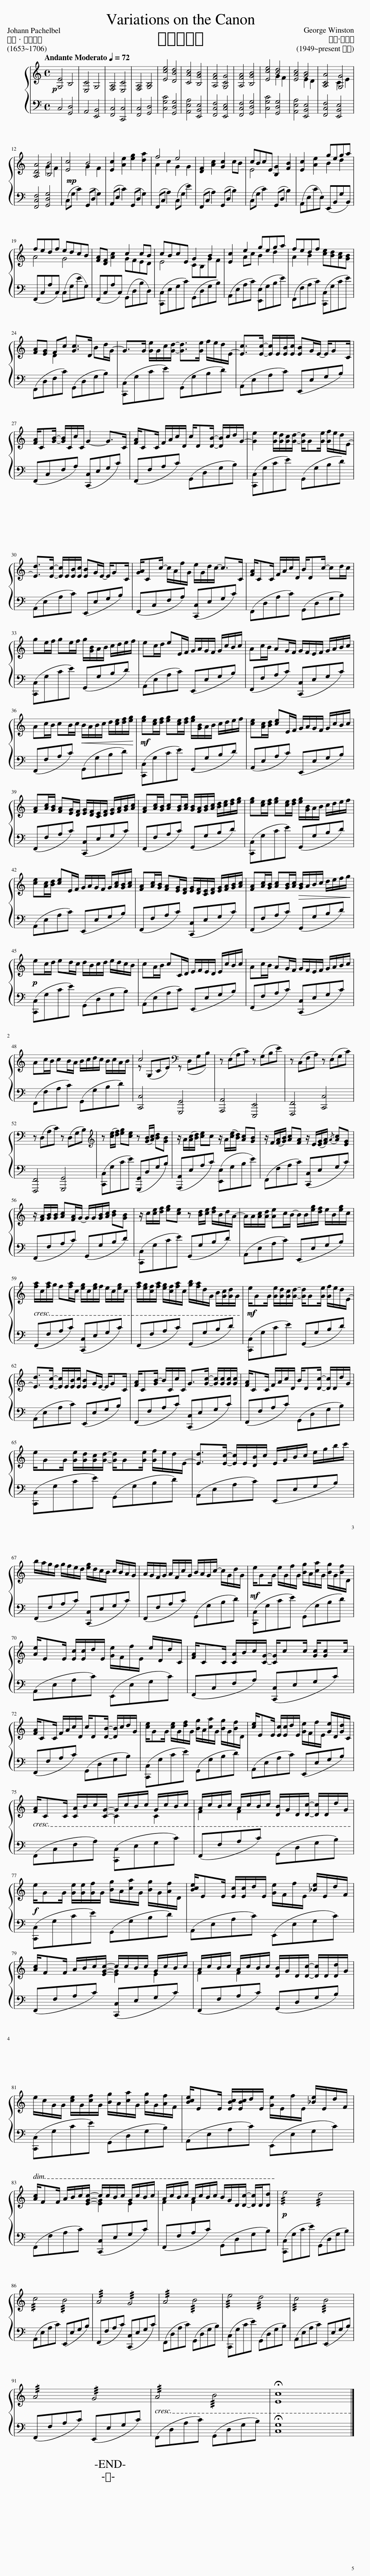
X:1
%%score { ( 1 3 ) | 2 }
L:1/8
Q:1/4=72
M:4/4
I:linebreak $
K:C
V:1 treble
V:3 treble
V:2 bass
V:1
!p! [G,E]4 B,4 | [E,C]4 G,4 | [F,A,]4 [E,C]4 | [F,A,]4 [G,B,]4 | [Ece]4 [DBd]4 | %5
 [CAc]4 [B,GB]4 | [A,FA]4 [G,CG]4 | [A,FA]4 [B,GB]4 | [Ece]4 [Bd]4 | [EAc]4 [GB]4 | %10
 [A,CA]4 [G,G]4 |$ [A,DA]4 [B,B]4 |!mp! [Ec]4 B4 | [Ec]2 [Ae]2 [eg]2 [da]2 | f4 e4 | %15
 [DF]2 [Ac]2 [Gc]2 cB | cBcE [B,G]2 [FB]2 | [Ec]2 [Ae]2 gega |$ A4 G4 | [FA][DF] [Ac]2 GFED | %20
 cBcE G2 B2 | [Ec]2 e2 gega | fedf [ce][Bd][Ac][GB] |$ [FA][EG] D2 [Gc]>D Bd/G/- | G>G [Ge]/G/c/[Gd]/- [Gd]>[Ge] f/e/d/E/- | %25
 [Ec]>[Ec]- [Ec]/E/[EB]/[Ec]/ [EB]G/E/- E/GC/ |$ [FA]/C[GB]/- [GB]/C/c/C/ G2- G>C | [FA]/CC/ F/A/c/D/ c/D[DB]/- [DB]/c/d/G/- | [Ge]2 [Ge]/[Gd]/[Gc]/[Gd]/- [Gd]/G[Ge]/ [Gf]/e/d/E/- |$ [Ed]>[Ec]- [Ec]/E/[EB]/[Ec]/ [EB]G/E/- E/GC/ | %30
 [GA]/Cc/- c/A/f/G/ e/G/d/c/- c>C | [FA]/CC/ F/A/c/D/ B/Dc/- cd/c/ |$ ge/f/ ge/f/ g/[GB]/A/B/ c/d/e/f/ | ec/d/ eE/F/ G/A/G/F/ G/c/B/c/ | Ac/B/ AG/F/ G/F/E/F/ G/A/B/c/ |$ %35
 Ac/B/ cB/c/!<(! B/A/B/c/ d/[ce]/[df]/[eg]/!<)! |!mf! [eg][ce]/[df]/ [eg][ce]/[df]/ [eg]/[GB]/A/B/ c/d/e/f/ | [ce][Ac]/[Bd]/ [ce]E/F/ G/A/G/F/ G/c/B/c/ |$ [FA][Ac]/[GB]/ [FA][EG]/[DF]/ [EG]/[DF]/[CE]/[DF]/ [EG]/[FA]/[GB]/[Ac]/ | [FA][Ac]/[GB]/ [Ac][GB]/[Ac]/ [GB]/[FA]/[GB]/[Ac]/ [Bd]/[ce]/[df]/[eg]/ | %40
 [eg][ce]/[df]/ [eg][ce]/[df]/ [eg]/[GB]/A/B/ c/d/e/f/ |$ [ce][Ac]/[Bd]/ [ce]E/F/ G/A/G/F/ G/[Ac]/[GB]/[Ac]/ | [FA][Ac]/[GB]/ [FA][EG]/[DF]/ [EG]/[DF]/[CE]/[DF]/ [EG]/[FA]/[GB]/[Ac]/ | [FA][Ac]/[GB]/ [Ac][GB]/[Ac]/!>(! [GB]/A/B/c/ d/e/f/g/!>)! |$!p! ec/d/ ed/c/ d/B/c/d/ e/d/c/B/ | %45
 cA/B/ cC/D/ E/F/E/D/ E/c/B/c/ | Ac/B/ AG/F/ G/F/E/F/ G/A/B/c/ |$ Ac/B/ cB/A/ B/c/d/c/ B/c/A/B/ | z (G,CE)[K:bass] z (D,G,B,) | z (E,A,C) z (G,B,E) | %50
 z (C,F,A,) z (E,G,C) |$ z (D,A,C) z (D,G,B,) |[K:treble] z ([ce]/[df]/) [eg][ce] z ([GB]/[Ac]/) [Bd][GB] | z/ A/([Ac]/[Bd]/) [ce]c z/ A/([ce]/[Bd]/) [Ac][GB] | z/ F/([FA]/[GB]/) [Ac][FA] z/ E/([EG]/[FA]/){/A} [Ac][EG] |$ %55
 z/ [FA]/[GB]/[GB]/ [Ac][FA]/G/- G/G/[GB]/[Ac]/ [Bd][GB] | z/ c/[ce]/[df]/ [eg][ce] z [Bd]/[ce]/ [df]/B/d/A/- | A/A/[Ac]/[Ad]/ [Ae]c/B/- B/B/[eg]/[df]/ e/B/[eg]/c/ |$ [fa]/c/[fa]/g/ f[fa]/c/ [eg]/c/[eg]/f/ e/c/[eg]/c/ | [fa]/[eg]/[cf]/[fa]/ [eg]/[cf]/[fa]/c/ [gb]/[fa]/d/G/ B/[Gc]/[Gd]/G/ | %60
!mf! e/GG/ [Ge]/[Gd]/[Gc]/[Gd]/- [Gd]/G[Ge]/ [Gf]/e/d/E/- |$ [Ed]>[Ec]- [Ec]/E/[EB]/[Ec]/ [EB]G/E/- E/GC/ | [FA]/C[GB-]/ B/C/c/C/ G>[Gc]- [Gc]/[Gc]/[Gc]/[Gc]/ | [FA]/CC/ F/A/c/D/ B/D[Dc]/- [Dc]/D/d/G/ |$ e/GG/ [Ge]/[Gd]/[Gc]/[Gd]/- [Gd]/G[Ge]/ [Gf]/e/d/E/- | %65
 [Ed]>[Ec]- [Ec]/E/[DB]/c/ E/G/B/c/ e/g/b/c'/ |$ b/a/g/f/ g/f/e/d/ [eg]/d/c/B/ c/B/A/G/ | A/G/F/G/ A/F/c/G/ B/A/G/c/- c/G/d/G/ | e/GG/ e/G/f/G/ [Bg]/A/[ca]/G/ [Bg]/G/[Bf]/D/ |$ [Ae]/EE/ [Ec]/[Ec]/d/E/ [Ge]/F/f/E/ e/D/d/C/ | %70
 [FA]/CC/ [CA]/B/c/[CG]/- [CG]/cc/ [Gc]/[Gc]c/ |$ [FA]/CC/ F/A/c/D/ c/D[DB]/- [DB]/c/d/G/ | [ce]/GG/ [ce]/G/[df]/G/ [Bg]/A/[ca]/G/ [Bg]/G/[Bf]/D/ | [ce]/EE/ [Ec]/[Ec]/d/E/ [Ge]/F/f/E/ [Ge]/D/[Gd]/C/ |$ [FA]/CC/ [CA]/B/c/G/- G/c/B/c/ G/c/B/c/ | %75
 A/c/B/c/ A/c/B/c/ [DB]/G/D/[Dc]/- [Dc]/D/d/G/ |$ e/GG/ [Ge]/[Ge]/[Gf]/G/ [Bg]/A/[ca]/G/ [Bg]/G/[Af]/D/ | [Bce]/EE/ [Ec]/[Ec]/d/E/ [Ge]/F/f/E/ [_Be]/E/d/F/ |$ [Ac]/FF/ A/B/c/c/- c/c/B/c/ G/c/B/c/ | A/c/B/c/ A/c/B/c/ [DB]/G/D/[Dc]/- [Dc]/D/[Dd]/G/ |$ %80
 e/c/G/G/ [ce]/G/[cf]/G/ [Bg]/A/[ca]/G/ [Bg]/G/[Af]/F/ | [Bce]/EE/ [EBc]/[EBc]/d/E/ [Ge]/E/f/E/ [_Be]/E/d/F/ |$ [Ac]/FF/ A/B/c/c/- c/c/B/c/ G/c/B/c/ | A/c/B/c/ A/c/B/c/ B/G/D/[Dc]/- [Dc]/D/[Dd] |!p! !///!e4 !///!d4 |$ %85
 !///!c4 !///!B4 | !///!A4 !///!G4 | !///!A4 !///!B4 | !///!e4 !///!d4 | !///!c4 !///!B4 |$ %90
 !///!A4 !///!G4 |[Q:1/4=70] !///!A4[Q:1/4=62] !///!B4[Q:1/4=68][Q:1/4=66][Q:1/4=64][Q:1/4=60][Q:1/4=58][Q:1/4=56] |[Q:1/4=54] !fermata![Ec]8 |] %93
V:2
 C,4 [G,,D,]4 | A,,4 [E,,B,,]4 | [F,,C,]4 [C,,C,]4 | [F,,C,]4 [G,,D,]4 | [C,G,C]4 [G,,D,G,]4 | %5
 [A,,E,A,]4 [E,,B,,E,]4 | [F,,C,F,]4 [E,,C,E,]4 | [F,,C,F,]4 [G,,D,G,]4 | [C,G,C]4 [G,,D,G,]4 | [A,,E,A,]4 [E,,B,,E,]4 | %10
 [F,,C,F,]4 [E,,B,,E,]4 |$ [F,,C,F,]4 [G,,D,G,]4 | (C,G, C2) (G,,D, G,2) | (A,,E, C2) (G,,D, G,2) | (F,,C, A,2) (C,G, E2) | %15
 (F,,C, A,2) (G,,D, B,2) | (C,G, C2) (G,,D, B,2) | (A,,E,CE,) (E,,B,,G,B,,) |$ (F,,C,A,C,) (C,G,EG,) | (F,,C,A,C,) (G,,D,B,D,) | %20
 ([C,,C,]E,G,C) (G,,D,G,B,) | (A,,E,A,C) ([E,,E,]G,B,E) | (F,,F,A,C) ([C,,C,]G,CE) |$ (F,,D,F,C) (G,,D,G,B,) | ([C,,C,]G,CE) (G,,G,B,D) | %25
 (A,,E,A,C) (E,,E,G,B,) |$ (F,,C,F,A,) ([C,,C,]E,G,C) | (F,,F,A,C) (G,,D,G,B,) | ([C,,C,]G,CE) (G,,G,B,D) |$ (A,,E,A,C) (E,,E,G,B,) | %30
 (F,,C,F,A,) ([C,,C,]E,G,C) | (F,,D,A,C) (G,,D,G,B,) |$ ([C,,C,]G,CE) (G,,G,B,D) | (A,,E,A,C) (E,,E,G,B,) | (F,,F,A,C) ([C,,C,]E,G,C) |$ %35
 (F,,F,A,C) (G,,G,B,D) | ([C,,C,]G,CE) (G,,G,B,D) | (A,,E,A,C) (E,,E,G,B,) |$ (F,,F,A,C) ([C,,C,]E,G,C) | (F,,F,A,C) (G,,G,B,D) | %40
 ([C,,C,]G,CE) (G,,G,B,D) |$ (A,,E,A,C) (E,,E,G,B,) | (F,,F,A,C) ([C,,C,]E,G,C) | (F,,F,A,C) (G,,G,B,D) |$ ([C,,C,]G,CE) (G,,D,G,B,) | %45
 (A,,E,A,C) (E,,E,G,B,) | (F,,F,A,C) ([C,,C,]E,G,C) |$ (F,,F,A,C) (G,,G,B,D) | [C,,C,]4 [G,,,G,,]4 | [A,,,A,,]4 [E,,,E,,]4 | %50
 [F,,,F,,]4 [C,,C,]4 |$ [F,,,F,,]4 [G,,,G,,]4 | ([C,,C,]G,CE) ([G,,,G,,]D,G,B,) | ([A,,,A,,]E,A,C) ([E,,E,]G,B,E) | (F,,F,A,C) ([C,,C,]E,G,C) |$ %55
 (F,,F,A,C) (G,,G,B,D) | ([C,,C,]G,CE) (G,,G,B,D) | (A,,E,A,C) (E,,E,G,B,) |$ (F,,F,A,C) ([C,,C,]E,G,C) | (F,,F,A,C) (G,,G,B,D) | %60
 ([C,,C,]G,CE) (G,,G,B,D) |$ (A,,E,A,C) (E,,E,G,B,) | (F,,F,A,C) ([C,,C,]E,G,C) | (F,,F,A,C) (G,,D,G,B,) |$ ([C,,C,]G,CE) (G,,G,B,D) | %65
 (A,,E,A,C) (E,,E,G,B,) |$ (F,,F,A,C) ([C,,C,]E,G,C) | (F,,F,A,C) (G,,G,B,D) |!mf! ([C,,C,]G,CE) (G,,G,B,D) |$ (A,,E,A,C) (E,,E,G,C) | %70
 (F,,C,F,A,) ([C,,C,]E,G,C) |$ (F,,F,A,C) (G,,D,G,B,) | ([C,,C,]G,CE) (G,,G,B,D) | (A,,E,A,C) (E,,E,G,B,) |$ (F,,C,F,A,) ([C,,C,]E,G,C) | %75
 (F,,F,A,C) (G,,D,G,B,) |$!f! ([C,,C,]G,CE) (G,,G,B,D) | (A,,E,A,C) (E,,E,G,C) |$ (F,,F,A,C) ([C,,C,]E,G,C) | (F,,F,A,C) (G,,D,G,B,) |$ %80
 ([C,,C,]G,CE) (G,,D,G,B,) | (A,,E,A,C) (E,,E,G,C) |$ (F,,F,A,C) ([C,,C,]E,G,C) | (F,,F,A,C) (G,,D,G,B,) | ([C,,C,]G,CE) (G,,D,G,B,) |$ %85
 (A,,E,A,C) (E,,E,G,B,) | (F,,F,A,C) ([C,,C,]E,G,C) | (F,,D,A,C) (G,,D,G,B,) | ([C,,C,]G,CE) (G,,D,G,B,) | (A,,E,A,C) (E,,E,G,B,) |$ %90
 (F,,F,A,C) (E,,E,G,C) | (F,,D,A,C) (G,,D,G,B,) | !fermata![C,G,]8 |] %93
V:3
 x8 | x8 | x8 | x8 | x8 | %5
 x8 | x8 | x8 | x4 G2 F2 | x4 E2 D2 | %10
 x4 C2 E2 |$ x4 G2 F2 | x4 G2 F2 | x8 | A2 c2 G2 G2 | %15
 x8 | E4 x4 | x4 B2 d2 |$ fedf edcB | x4 c2 cB | %20
 E4 CB,GF | x2 Ac B2 d2 | A2 B2 x4 |$ x2 Fc x4 | x8 | %25
 x8 |$ x8 | x8 | x8 |$ x8 | %30
 x8 | x8 |$ x8 | x8 | x8 |$ %35
 x8 | x8 | x8 |$ x8 | x8 | %40
 x8 |$ x8 | x8 | x8 |$ x8 | %45
 x8 | x8 |$ x8 | c4[K:bass] x4 | x8 | %50
 x8 |$ x8 |[K:treble] x8 | x8 | x8 |$ %55
 x8 | x8 | x8 |$ x8 | x8 | %60
 x8 |$ x8 | x8 | x8 |$ x8 | %65
 x8 |$ x8 | x8 | x8 |$ x8 | %70
 x8 |$ x8 | x8 | x8 |$ x7/2 C/- C2 C2 | %75
 F2 F2 x4 |$ x8 | x8 |$ x7/2 [EG]/- [EG]2 E2 | F2 F2 x4 |$ %80
 x8 | x8 |$ x7/2 [EG]/- [EG]2 E2 | F2 F2 x4 | x8 |$ %85
 x8 | x8 | x8 | x8 | x8 |$ %90
 x8 | x8 | x8 |] %93
